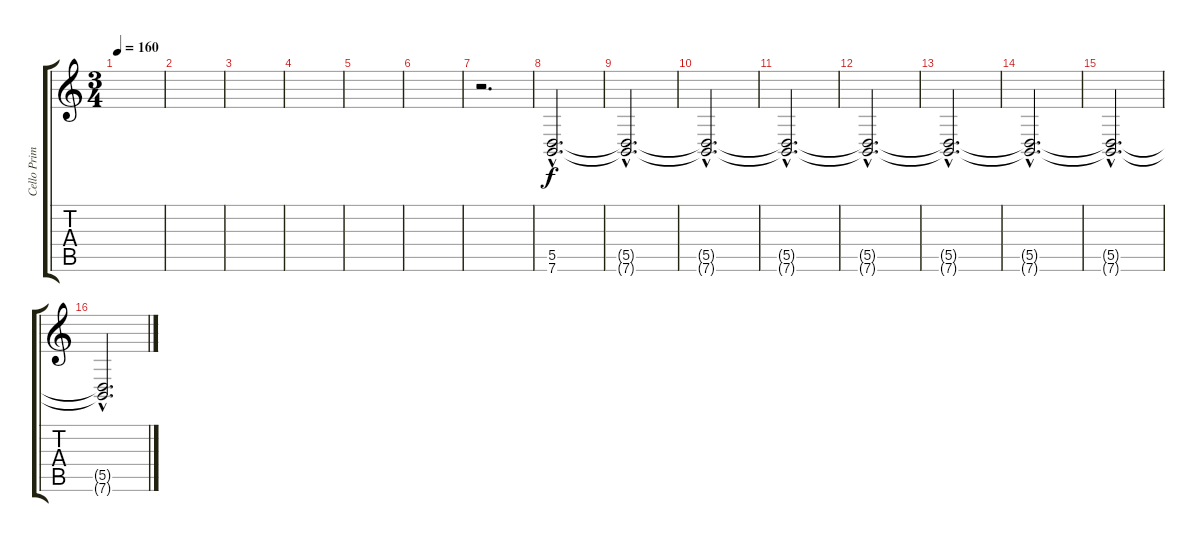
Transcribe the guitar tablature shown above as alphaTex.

\track ("Cello Primero" "Cello Prim") {instrument cello}
\staff {score tabs}
\tuning (E4 B3 G3 D3 A2 E2) {hide}
\ts (3 4)
\tempo 160
\clef g2
\ks c
|
|
|
|
|
|
r.2{d volume 0} |
(5.5{hac} 7.6{hac}).2{d volume 10} |
(5.5{hac t} 7.6{hac t}).2{d} |
(5.5{hac t} 7.6{hac t}).2{d} |
(5.5{hac t} 7.6{hac t}).2{d} |
(5.5{hac t} 7.6{hac t}).2{d} |
(5.5{hac t} 7.6{hac t}).2{d} |
(5.5{hac t} 7.6{hac t}).2{d} |
(5.5{hac t} 7.6{hac t}).2{d} |
(5.5{hac t} 7.6{hac t}).2{d}
